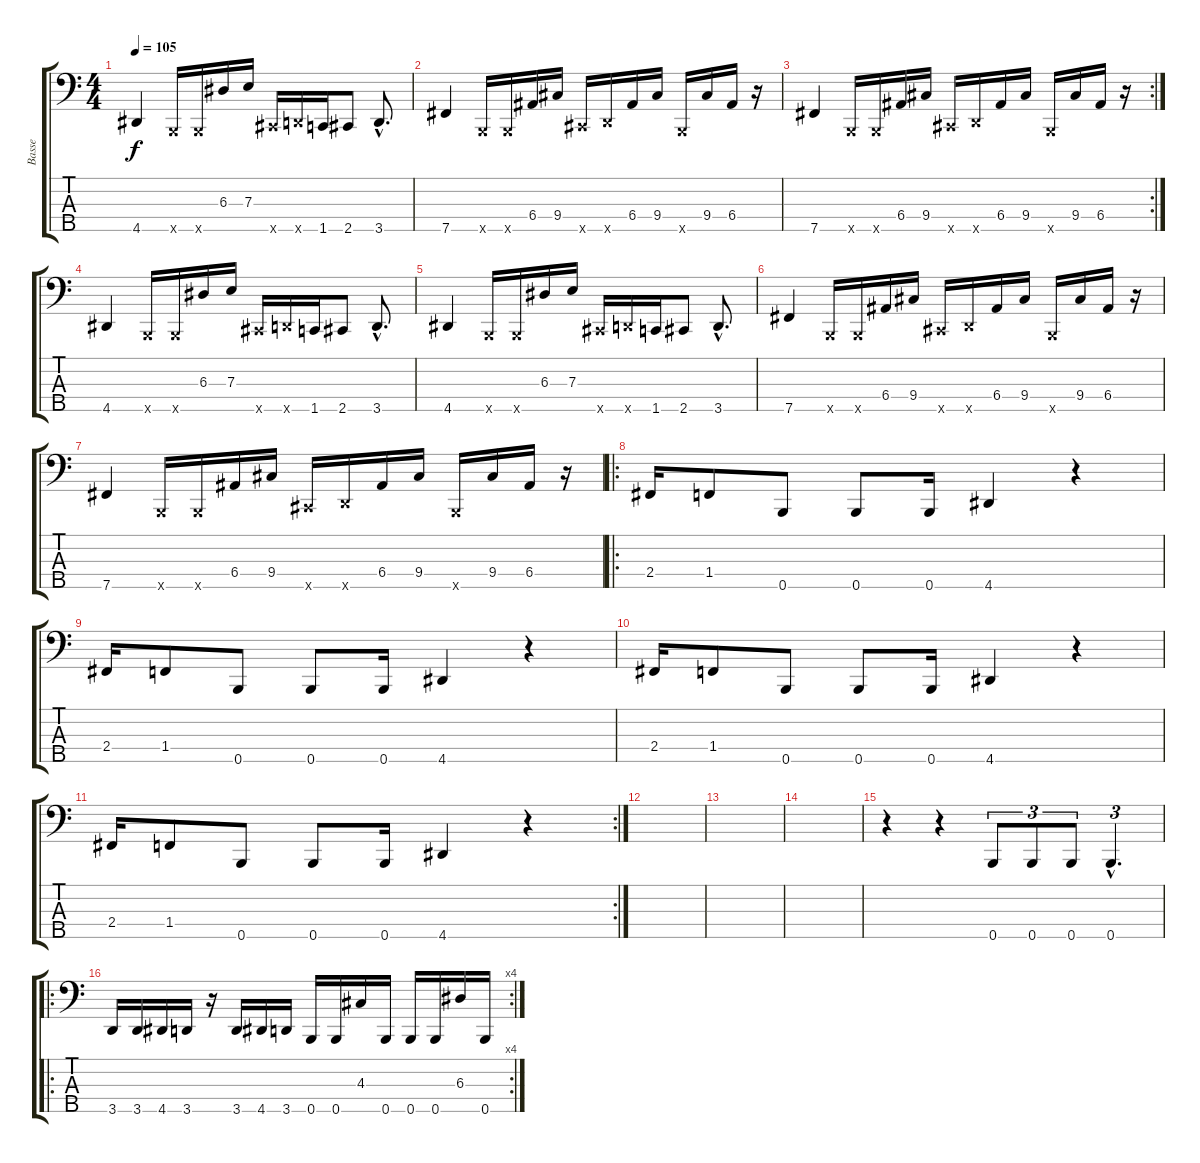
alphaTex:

\track ("Basse" "Basse") {instrument electricbasspick}
\staff {score tabs}
\tuning (G2 D2 A1 E1 B0) {hide}
\ts (4 4)
\tempo 105
\clef f4
\ks c
4.5.4{dy f} 0.5{x}.16{instrument slapbass2} 0.5{x}.16 6.3.16 7.3.16 2.5{x}.16 3.5{x}.16 1.5.16{instrument electricbasspick} 2.5.8 3.5{hac}.8{d} |
7.5.4{instrument electricbasspick} 0.5{x}.16{instrument slapbass2} 0.5{x}.16 6.4.16 9.4.16 2.5{x}.16 3.5{x}.16 6.4.16 9.4.16 0.5{x}.16 9.4.16 6.4.16 r.16 |
\rc 2
7.5.4{instrument electricbasspick} 0.5{x}.16{instrument slapbass2} 0.5{x}.16 6.4.16 9.4.16 2.5{x}.16 3.5{x}.16 6.4.16 9.4.16 0.5{x}.16 9.4.16 6.4.16 r.16 |
4.5.4 0.5{x}.16{instrument slapbass2} 0.5{x}.16 6.3.16 7.3.16 2.5{x}.16 3.5{x}.16 1.5.16{instrument electricbasspick} 2.5.8 3.5{hac}.8{d} |
4.5.4 0.5{x}.16{instrument slapbass2} 0.5{x}.16 6.3.16 7.3.16 2.5{x}.16 3.5{x}.16 1.5.16{instrument electricbasspick} 2.5.8 3.5{hac}.8{d} |
7.5.4{instrument electricbasspick} 0.5{x}.16{instrument slapbass2} 0.5{x}.16 6.4.16 9.4.16 2.5{x}.16 3.5{x}.16 6.4.16 9.4.16 0.5{x}.16 9.4.16 6.4.16 r.16 |
7.5.4{instrument electricbasspick} 0.5{x}.16{instrument slapbass2} 0.5{x}.16 6.4.16 9.4.16 2.5{x}.16 3.5{x}.16 6.4.16 9.4.16 0.5{x}.16 9.4.16 6.4.16 r.16 |
\ro
2.4.16{instrument electricbasspick} 1.4.8 0.5.8 0.5.8 0.5.16 4.5.4 r.4 |
2.4.16 1.4.8 0.5.8 0.5.8 0.5.16 4.5.4 r.4 |
2.4.16 1.4.8 0.5.8 0.5.8 0.5.16 4.5.4 r.4 |
\rc 2
2.4.16 1.4.8 0.5.8 0.5.8 0.5.16 4.5.4 r.4 |
|
|
|
r.4 r.4 0.5.8{tu (3 2)} 0.5.8{tu (3 2)} 0.5.8{tu (3 2)} 0.5{hac}.4{d tu (3 2)} |
\ro
\rc 4
3.5.16 3.5.16 4.5.16 3.5.16 r.16 3.5.16 4.5.16 3.5.16 0.5.16 0.5.16 4.3.16 0.5.16 0.5.16 0.5.16 6.3.16 0.5.16
